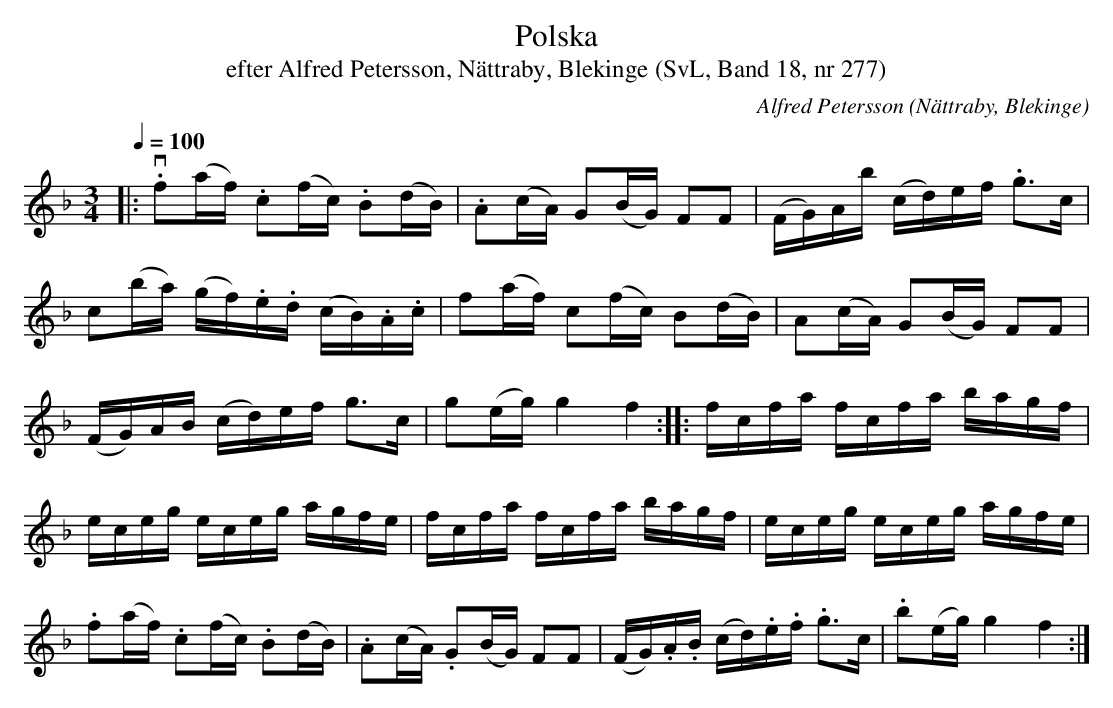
X:1
T:Polska
T:efter Alfred Petersson, Nättraby, Blekinge (SvL, Band 18, nr 277)
O:Nättraby, Blekinge
C:Alfred Petersson
M:3/4
L:1/16
Q:1/4=100
K:F
|:v.f2(af) .c2(fc) .B2(dB)|.A2(cA) G2(BG) F2F2|(FG)Ab (cd)ef .g3c|
c2(ba) (gf).e.d (cB).A.c|f2(af) c2(fc) B2(dB)|A2(cA) G2(BG) F2F2|
(FG)AB (cd)ef g3c|g2(eg) g4 f4::fcfa fcfa bagf|
eceg eceg agfe|fcfa fcfa bagf|eceg eceg agfe|
.f2(af) .c2(fc) .B2(dB)|.A2(cA) .G2(BG) F2F2|(FG).A.B (cd).e.f .g3c|.b2(eg) g4 f4:|
